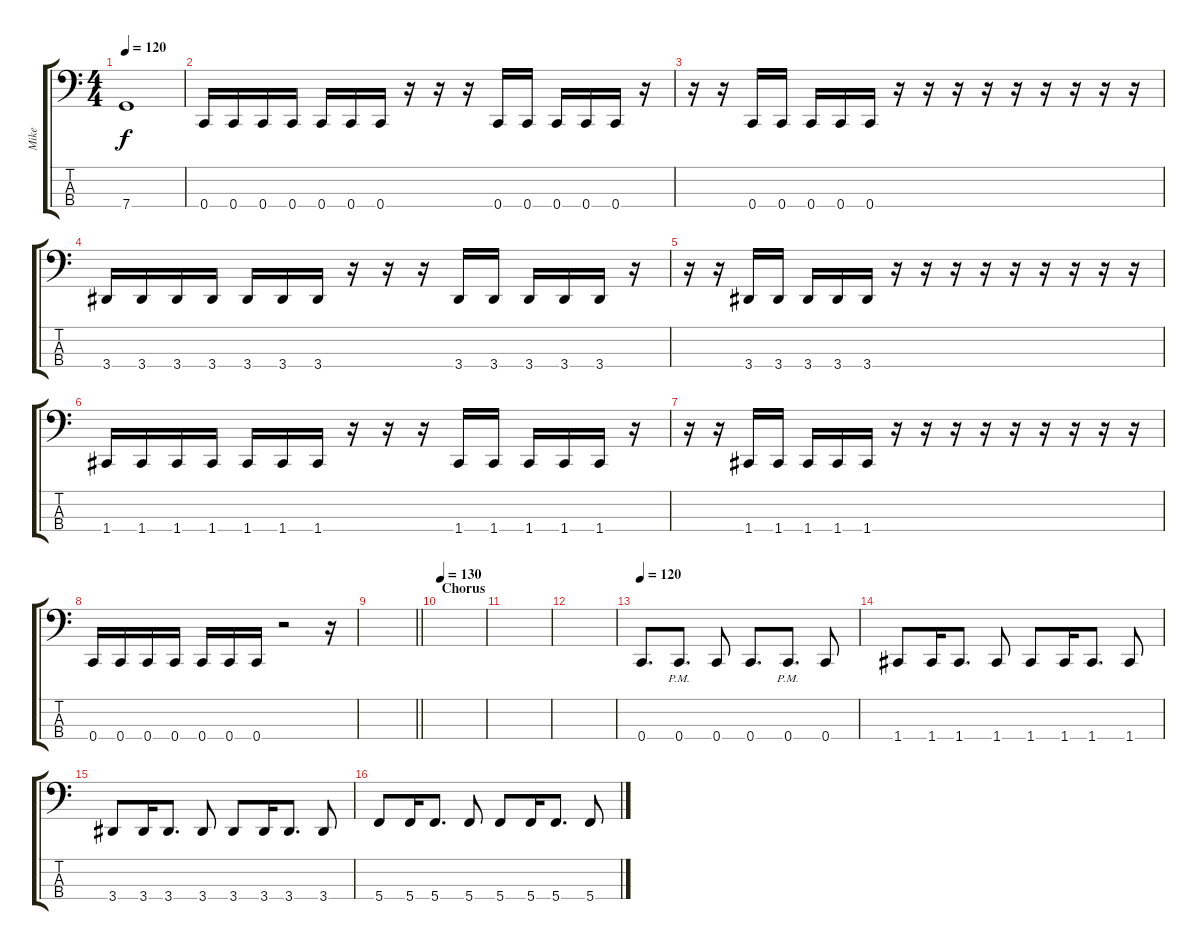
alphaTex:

\track ("Mike" "Mike") {instrument electricbasspick}
\staff {score tabs}
\tuning (F2 C2 G1 C1) {hide}
\ts (4 4)
\tempo 120
\clef f4
\ks c
7.4.1{dy f} |
0.4.16 0.4.16 0.4.16 0.4.16 0.4.16 0.4.16 0.4.16 r.16 r.16 r.16 0.4.16 0.4.16 0.4.16 0.4.16 0.4.16 r.16 |
r.16 r.16 0.4.16 0.4.16 0.4.16 0.4.16 0.4.16 r.16 r.16 r.16 r.16 r.16 r.16 r.16 r.16 r.16 |
3.4.16 3.4.16 3.4.16 3.4.16 3.4.16 3.4.16 3.4.16 r.16 r.16 r.16 3.4.16 3.4.16 3.4.16 3.4.16 3.4.16 r.16 |
r.16 r.16 3.4.16 3.4.16 3.4.16 3.4.16 3.4.16 r.16 r.16 r.16 r.16 r.16 r.16 r.16 r.16 r.16 |
1.4.16 1.4.16 1.4.16 1.4.16 1.4.16 1.4.16 1.4.16 r.16 r.16 r.16 1.4.16 1.4.16 1.4.16 1.4.16 1.4.16 r.16 |
r.16 r.16 1.4.16 1.4.16 1.4.16 1.4.16 1.4.16 r.16 r.16 r.16 r.16 r.16 r.16 r.16 r.16 r.16 |
0.4.16 0.4.16 0.4.16 0.4.16 0.4.16 0.4.16 0.4.16 r.2 r.16 |
\barLineRight lightlight
|
\section ("" "Chorus")
\tempo 130
|
|
|
\tempo 120
0.4.8{d} 0.4{pm}.8{d} 0.4.8 0.4.8{d} 0.4{pm}.8{d} 0.4.8 |
1.4.8 1.4.16 1.4.8{d} 1.4.8 1.4.8 1.4.16 1.4.8{d} 1.4.8 |
3.4.8 3.4.16 3.4.8{d} 3.4.8 3.4.8 3.4.16 3.4.8{d} 3.4.8 |
5.4.8 5.4.16 5.4.8{d} 5.4.8 5.4.8 5.4.16 5.4.8{d} 5.4.8
